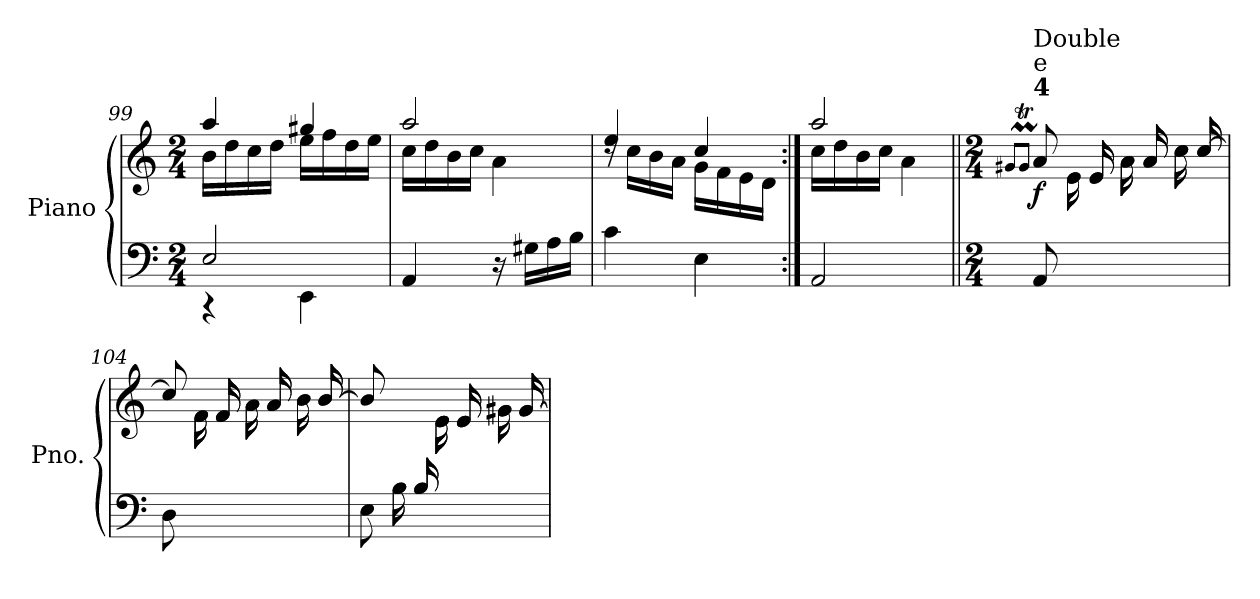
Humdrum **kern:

**kern	**kern	**dynam
*part1	*part1	*part1
*staff2	*staff1	*staff1/2
*I"Piano	*	*
*I'Pno.	*	*
*clefF4	*clefG2	*
*k[]	*k[]	*
*M2/4	*M2/4	*
=99	=99	=99
*^	*^	*
2E/	4r	4aa/	16b\LL	.
.	.	.	16dd\	.
.	.	.	16cc\	.
.	.	.	16dd\JJ	.
.	4EE\	4gg#X/	16ee\LL	.
.	.	.	16ff\	.
.	.	.	16dd\	.
.	.	.	16ee\JJ	.
*v	*v	*	*	*
=100	=100	=100	=100
4AA/	2aa/	16cc\LL	.
.	.	16dd\	.
.	.	16b\	.
.	.	16cc\JJ	.
16r	.	4a\	.
16G#X\LL	.	.	.
16A\	.	.	.
16B\JJ	.	.	.
=101	=101	=101	=101
4c\	4ee/	16rdd	.
.	.	16cc\LL	.
.	.	16b\	.
.	.	16a\JJ	.
4E\	4cc/	16g\LL	.
.	.	16f\	.
.	.	16e\	.
.	.	16d\JJ	.
=102:|!	=102:|!	=102:|!	=102:|!
*	*MM80	*	*
2AA/	2aa/	16cc\LL	.
.	.	16dd\	.
.	.	16b\	.
.	.	16cc\JJ	.
.	.	4a\	.
!!LO:PB:g=z	!!
=103||	=103||	=103||	=103||
*M2/4	*M2/4	*	*
*	*MM100	*	*
.	8qg#X/L	.	.
.	8qg#tm/J	.	.
!	!LO:TX:a:B:t=4	!	!
!	!LO:TX:a:t=e	!	!
!	!LO:TX:a:t=Double	!	!
!	!	!	!LO:DY:b
8AA/	8a/	8ryy	f
4.ryy	16e\	16e\	.
.	16e/	16e/	.
.	16a\	16a\	.
.	16a/	16a/	.
.	16cc\	16cc\	.
.	[16cc/	16cc/	.
=104	=104	=104	=104
8D\	8cc/]	8ryy	.
4.ryy	16f\	16f\	.
.	16f/	16f/	.
.	16a\	16a\	.
.	16a/	16a/	.
.	16b\	16b\	.
.	[16b/	16b/	.
=105	=105	=105	=105
*^	*	*	*
8ryy	8E\	8b/]	4ryy	.
16B\	16B\	8ryy	.	.
16B/	16B/	.	.	.
4ryy	4ryy	16e\	16e\	.
.	.	16e/	16e/	.
.	.	16g#X\	16g#X\	.
.	.	[16g#/	16g#/	.
*v	*v	*	*	*
*	*v	*v	*
=	=	=
*-	*-	*-
